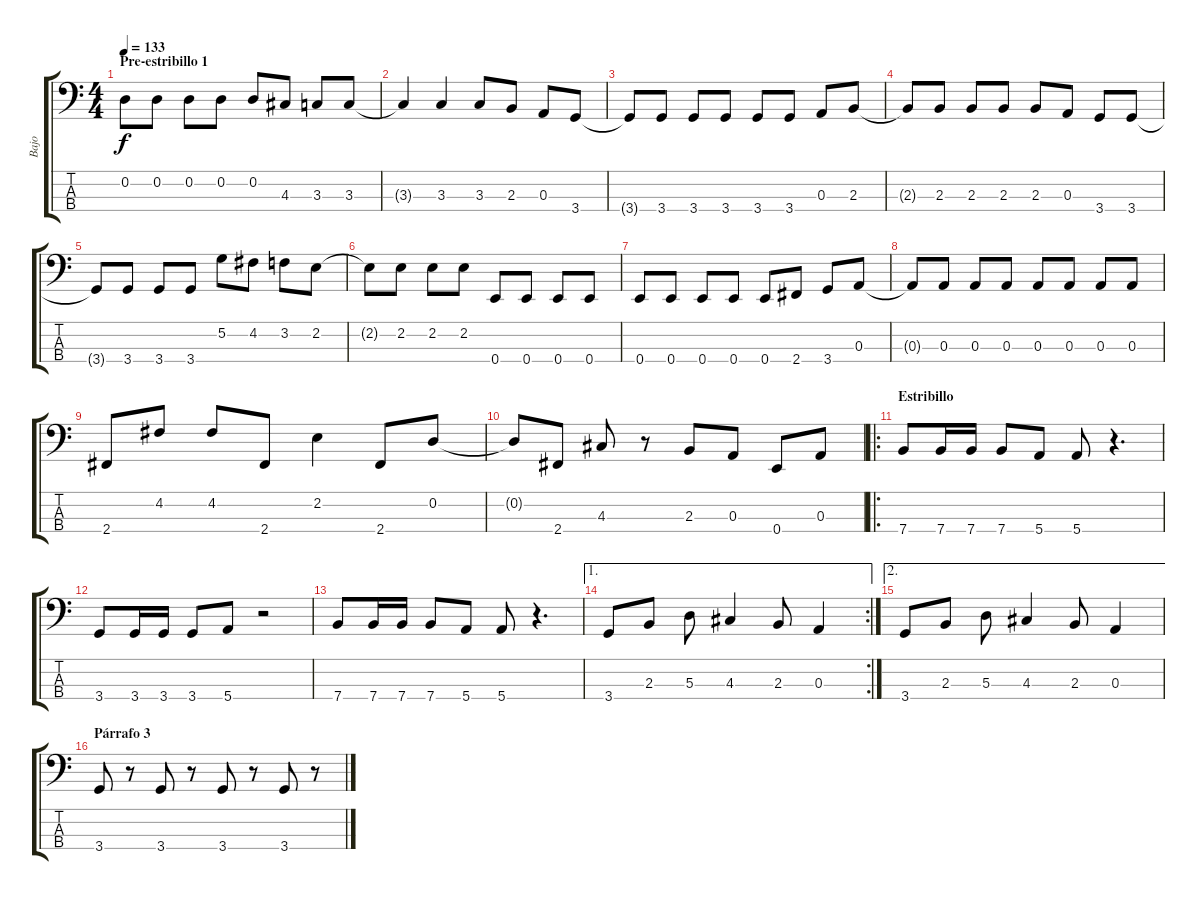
\track ("Bajo" "Bajo") {instrument electricbasspick}
\staff {score tabs}
\tuning (G2 D2 A1 E1) {hide}
\ts (4 4)
\section ("" "Pre-estribillo 1")
\tempo 133
\clef f4
\ks c
0.2.8{dy f} 0.2.8 0.2.8 0.2.8 0.2.8 4.3.8 3.3.8 3.3.8 |
3.3{t}.4 3.3.4 3.3.8 2.3.8 0.3.8 3.4.8 |
3.4{t}.8 3.4.8 3.4.8 3.4.8 3.4.8 3.4.8 0.3.8 2.3.8 |
2.3{t}.8 2.3.8 2.3.8 2.3.8 2.3.8 0.3.8 3.4.8 3.4.8 |
3.4{t}.8 3.4.8 3.4.8 3.4.8 5.2.8 4.2.8 3.2.8 2.2.8 |
2.2{t}.8 2.2.8 2.2.8 2.2.8 0.4.8 0.4.8 0.4.8 0.4.8 |
0.4.8 0.4.8 0.4.8 0.4.8 0.4.8 2.4.8 3.4.8 0.3.8 |
0.3{t}.8 0.3.8 0.3.8 0.3.8 0.3.8 0.3.8 0.3.8 0.3.8 |
2.4.8 4.2.8 4.2.8 2.4.8 2.2.4 2.4.8 0.2.8 |
0.2{t}.8 2.4.8 4.3.8 r.8 2.3.8 0.3.8 0.4.8 0.3.8 |
\ro
\section ("" "Estribillo")
7.4.8 7.4.16 7.4.16 7.4.8 5.4.8 5.4.8 r.4{d} |
3.4.8 3.4.16 3.4.16 3.4.8 5.4.8 r.2 |
7.4.8 7.4.16 7.4.16 7.4.8 5.4.8 5.4.8 r.4{d} |
\ae 1
\rc 2
3.4.8 2.3.8 5.3.8 4.3.4 2.3.8 0.3.4 |
\ae 2
3.4.8 2.3.8 5.3.8 4.3.4 2.3.8 0.3.4 |
\section ("" "Párrafo 3")
3.4.8 r.8 3.4.8 r.8 3.4.8 r.8 3.4.8 r.8
